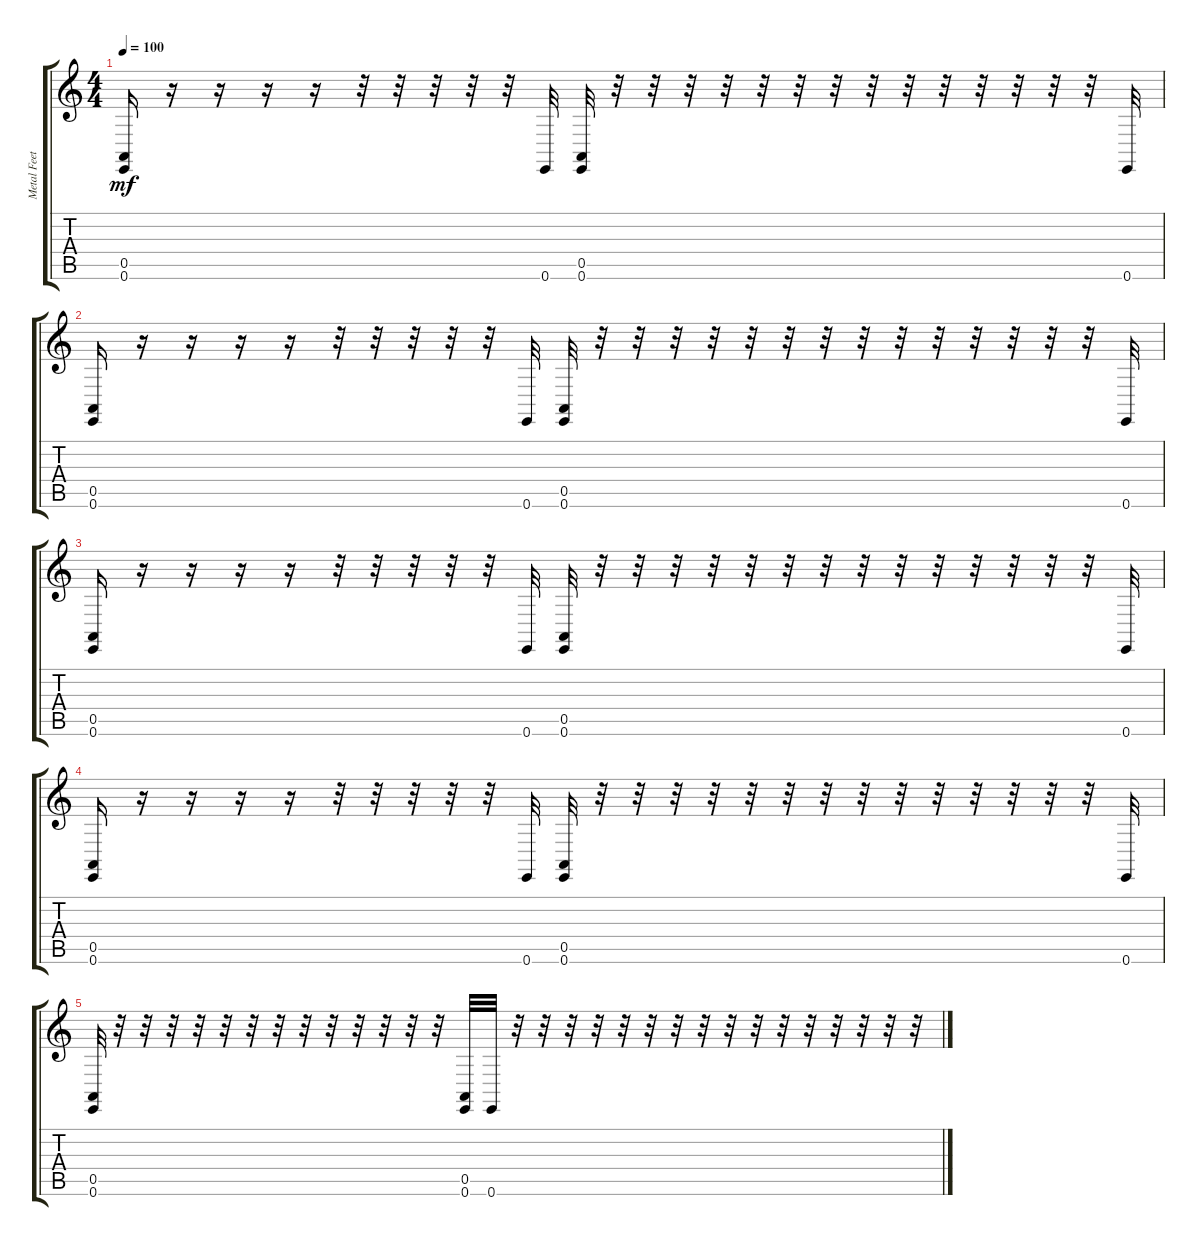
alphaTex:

\track ("Metal Feet 4" "Metal Feet") {instrument taikodrum}
\staff {score tabs}
\tuning (E4 B3 G3 D3 A2 E2) {hide}
\ts (4 4)
\tempo 100
\clef g2
\ks c
(0.5 0.6).16{dy mf} r.16 r.16 r.16 r.16 r.32 r.32 r.32 r.32 r.32 0.6.32 (0.5 0.6).32 r.32 r.32 r.32 r.32 r.32 r.32 r.32 r.32 r.32 r.32 r.32 r.32 r.32 r.32 0.6.32 |
(0.5 0.6).16 r.16 r.16 r.16 r.16 r.32 r.32 r.32 r.32 r.32 0.6.32 (0.5 0.6).32 r.32 r.32 r.32 r.32 r.32 r.32 r.32 r.32 r.32 r.32 r.32 r.32 r.32 r.32 0.6.32 |
(0.5 0.6).16 r.16 r.16 r.16 r.16 r.32 r.32 r.32 r.32 r.32 0.6.32 (0.5 0.6).32 r.32 r.32 r.32 r.32 r.32 r.32 r.32 r.32 r.32 r.32 r.32 r.32 r.32 r.32 0.6.32 |
(0.5 0.6).16 r.16 r.16 r.16 r.16 r.32 r.32 r.32 r.32 r.32 0.6.32 (0.5 0.6).32 r.32 r.32 r.32 r.32 r.32 r.32 r.32 r.32 r.32 r.32 r.32 r.32 r.32 r.32 0.6.32 |
(0.5 0.6).32 r.32 r.32 r.32 r.32 r.32 r.32 r.32 r.32 r.32 r.32 r.32 r.32 r.32 (0.5 0.6).32 0.6.32 r.32 r.32 r.32 r.32 r.32 r.32 r.32 r.32 r.32 r.32 r.32 r.32 r.32 r.32 r.32 r.32
